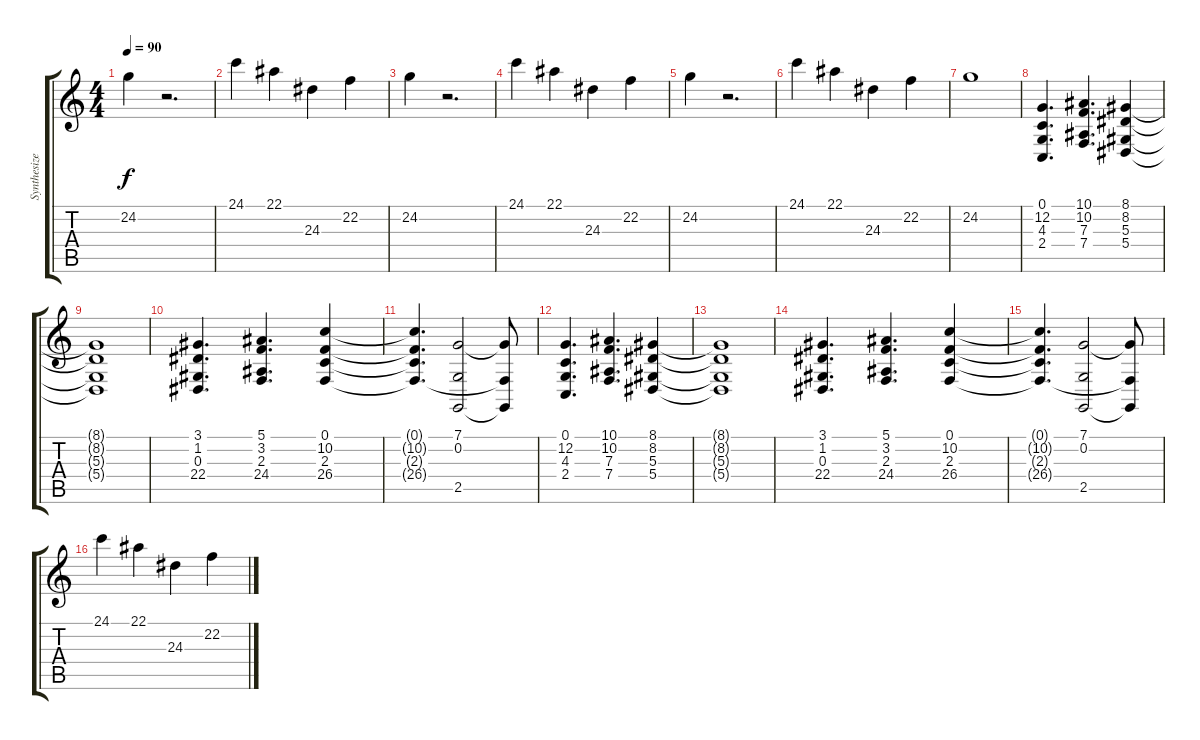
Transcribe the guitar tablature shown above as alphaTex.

\track ("Synthesizer" "Synthesize") {instrument stringensemble1}
\staff {score tabs}
\tuning (C4 G3 Eb3 Bb2 F2 C2) {hide}
\ts (4 4)
\tempo 90
\clef g2
\ks c
24.2.4{dy f} r.2{d} |
24.1.4 22.1.4 24.3.4 22.2.4 |
24.2.4 r.2{d} |
24.1.4 22.1.4 24.3.4 22.2.4 |
24.2.4 r.2{d} |
24.1.4 22.1.4 24.3.4 22.2.4 |
24.2.1 |
(0.1 12.2 4.3 2.4).4{d} (10.1 10.2 7.3 7.4).4{d} (8.1 8.2 5.3 5.4).4 |
(8.1{t} 8.2{t} 5.3{t} 5.4{t}).1 |
(3.1 1.2 0.3 22.4).4{d} (5.1 3.2 2.3 24.4).4{d} (0.1 10.2 2.3 26.4).4 |
(0.1{t} 10.2{t} 2.3{t} 26.4{t}).4{d} (7.1 0.2 2.5).2 (7.1{t} 2.3{t} 2.5{t}).8 |
(0.1 12.2 4.3 2.4).4{d} (10.1 10.2 7.3 7.4).4{d} (8.1 8.2 5.3 5.4).4 |
(8.1{t} 8.2{t} 5.3{t} 5.4{t}).1 |
(3.1 1.2 0.3 22.4).4{d} (5.1 3.2 2.3 24.4).4{d} (0.1 10.2 2.3 26.4).4 |
(0.1{t} 10.2{t} 2.3{t} 26.4{t}).4{d} (7.1 0.2 2.5).2 (7.1{t} 2.3{t} 2.5{t}).8 |
24.1.4 22.1.4 24.3.4 22.2.4
